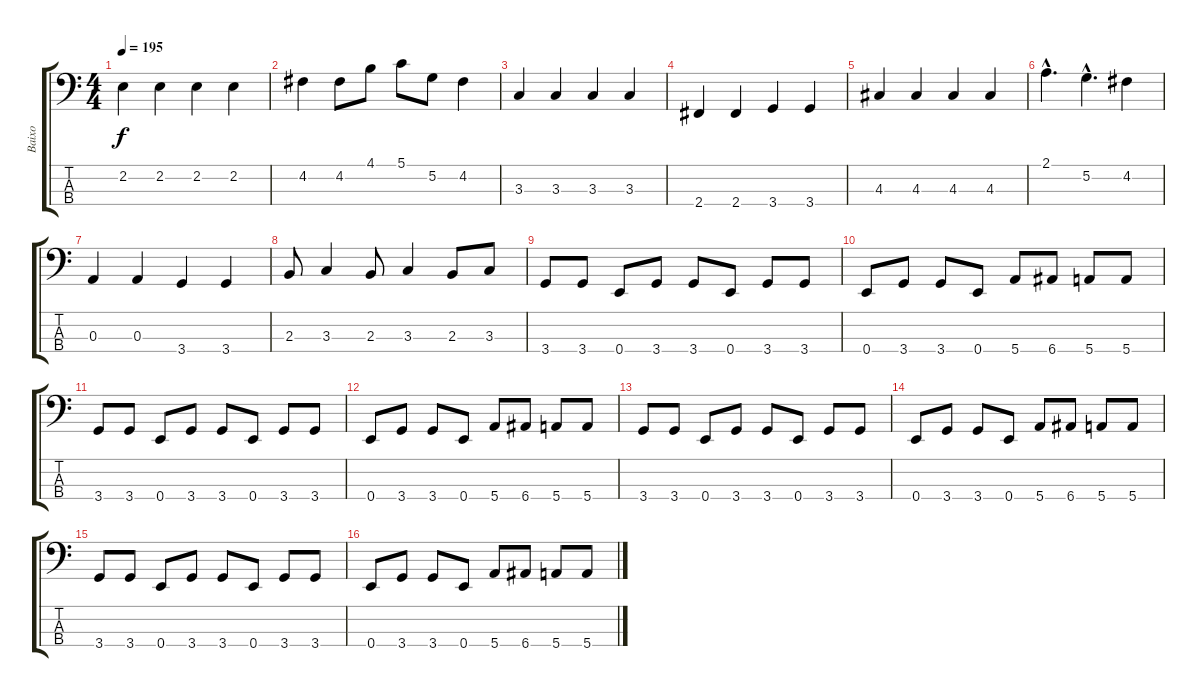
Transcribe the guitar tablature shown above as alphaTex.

\track ("Baixo" "Baixo") {instrument electricbassfinger}
\staff {score tabs}
\tuning (G2 D2 A1 E1) {hide}
\ts (4 4)
\tempo 195
\clef f4
\ks c
2.2.4{dy f} 2.2.4 2.2.4 2.2.4 |
4.2.4 4.2.8 4.1.8 5.1.8 5.2.8 4.2.4 |
3.3.4 3.3.4 3.3.4 3.3.4 |
2.4.4 2.4.4 3.4.4 3.4.4 |
4.3.4 4.3.4 4.3.4 4.3.4 |
2.1{hac}.4{d} 5.2{hac}.4{d} 4.2.4 |
0.3.4 0.3.4 3.4.4 3.4.4 |
2.3.8 3.3.4 2.3.8 3.3.4 2.3.8 3.3.8 |
3.4.8 3.4.8 0.4.8 3.4.8 3.4.8 0.4.8 3.4.8 3.4.8 |
0.4.8 3.4.8 3.4.8 0.4.8 5.4.8 6.4.8 5.4.8 5.4.8 |
3.4.8 3.4.8 0.4.8 3.4.8 3.4.8 0.4.8 3.4.8 3.4.8 |
0.4.8 3.4.8 3.4.8 0.4.8 5.4.8 6.4.8 5.4.8 5.4.8 |
3.4.8 3.4.8 0.4.8 3.4.8 3.4.8 0.4.8 3.4.8 3.4.8 |
0.4.8 3.4.8 3.4.8 0.4.8 5.4.8 6.4.8 5.4.8 5.4.8 |
3.4.8 3.4.8 0.4.8 3.4.8 3.4.8 0.4.8 3.4.8 3.4.8 |
0.4.8 3.4.8 3.4.8 0.4.8 5.4.8 6.4.8 5.4.8 5.4.8
